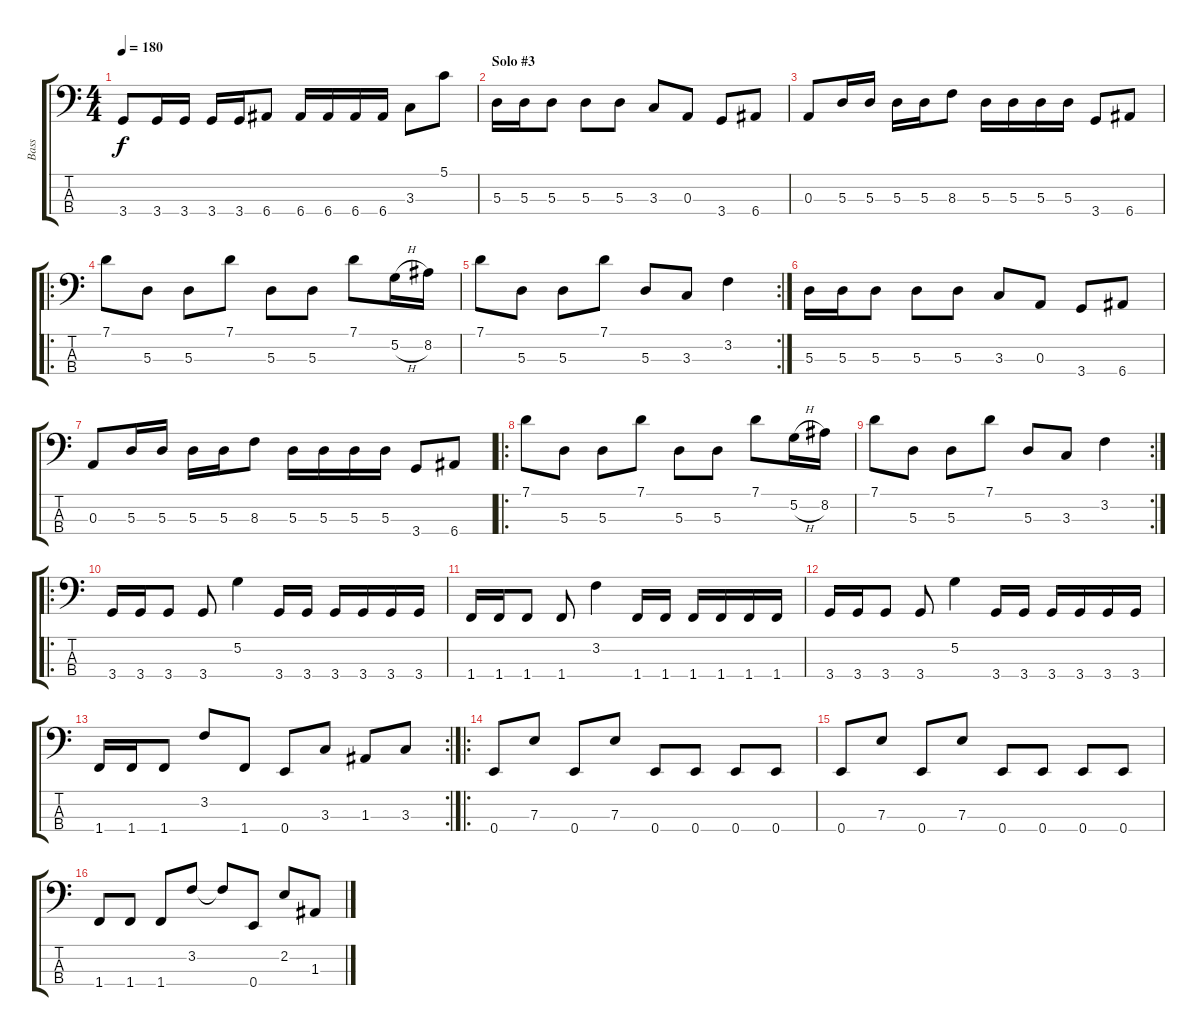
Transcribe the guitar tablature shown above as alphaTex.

\track ("Bass" "Bass") {instrument electricbassfinger}
\staff {score tabs}
\tuning (G2 D2 A1 E1) {hide}
\ts (4 4)
\tempo 180
\clef f4
\ks c
3.4.8{dy f} 3.4.16 3.4.16 3.4.16 3.4.16 6.4.8 6.4.16 6.4.16 6.4.16 6.4.16 3.3.8 5.1.8 |
\section ("" "Solo #3")
5.3.16 5.3.16 5.3.8 5.3.8 5.3.8 3.3.8 0.3.8 3.4.8 6.4.8 |
0.3.8 5.3.16 5.3.16 5.3.16 5.3.16 8.3.8 5.3.16 5.3.16 5.3.16 5.3.16 3.4.8 6.4.8 |
\ro
7.1.8 5.3.8 5.3.8 7.1.8 5.3.8 5.3.8 7.1.8 5.2{h}.16 8.2.16 |
\rc 2
7.1.8 5.3.8 5.3.8 7.1.8 5.3.8 3.3.8 3.2.4 |
5.3.16 5.3.16 5.3.8 5.3.8 5.3.8 3.3.8 0.3.8 3.4.8 6.4.8 |
0.3.8 5.3.16 5.3.16 5.3.16 5.3.16 8.3.8 5.3.16 5.3.16 5.3.16 5.3.16 3.4.8 6.4.8 |
\ro
7.1.8 5.3.8 5.3.8 7.1.8 5.3.8 5.3.8 7.1.8 5.2{h}.16 8.2.16 |
\rc 2
7.1.8 5.3.8 5.3.8 7.1.8 5.3.8 3.3.8 3.2.4 |
\ro
3.4.16 3.4.16 3.4.8 3.4.8 5.2.4 3.4.16 3.4.16 3.4.16 3.4.16 3.4.16 3.4.16 |
1.4.16 1.4.16 1.4.8 1.4.8 3.2.4 1.4.16 1.4.16 1.4.16 1.4.16 1.4.16 1.4.16 |
3.4.16 3.4.16 3.4.8 3.4.8 5.2.4 3.4.16 3.4.16 3.4.16 3.4.16 3.4.16 3.4.16 |
\rc 2
1.4.16 1.4.16 1.4.8 3.2.8 1.4.8 0.4.8 3.3.8 1.3.8 3.3.8 |
\ro
0.4.8 7.3.8 0.4.8 7.3.8 0.4.8 0.4.8 0.4.8 0.4.8 |
0.4.8 7.3.8 0.4.8 7.3.8 0.4.8 0.4.8 0.4.8 0.4.8 |
1.4.8 1.4.8 1.4.8 3.2.8 3.2{t}.8 0.4.8 2.2.8 1.3.8
